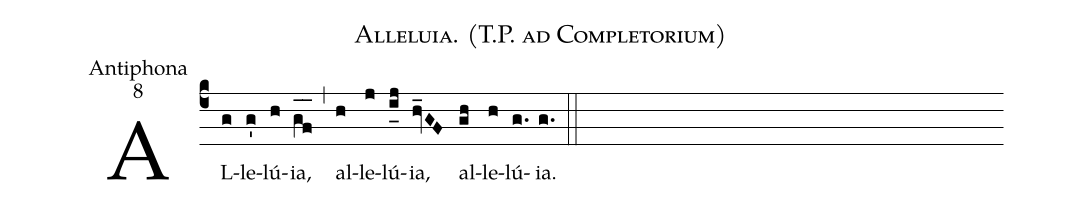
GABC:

name:Alleluia. (T.P. ad Completorium);
office-part:Antiphona;
mode:8;
%%
(c4) AL(g)le(g')lú(h){ia},(g_[oh:h]f_[oh:h]) (,) al(h)le(j)lú(i_[uh:l]j){ia},(hv_GF) al(gh)le(h)lú(g.){ia}.(g.) (::)

%<eu>E(j) u(j) o(i) u(j) a(h) e.</eu>(g.) (::)
